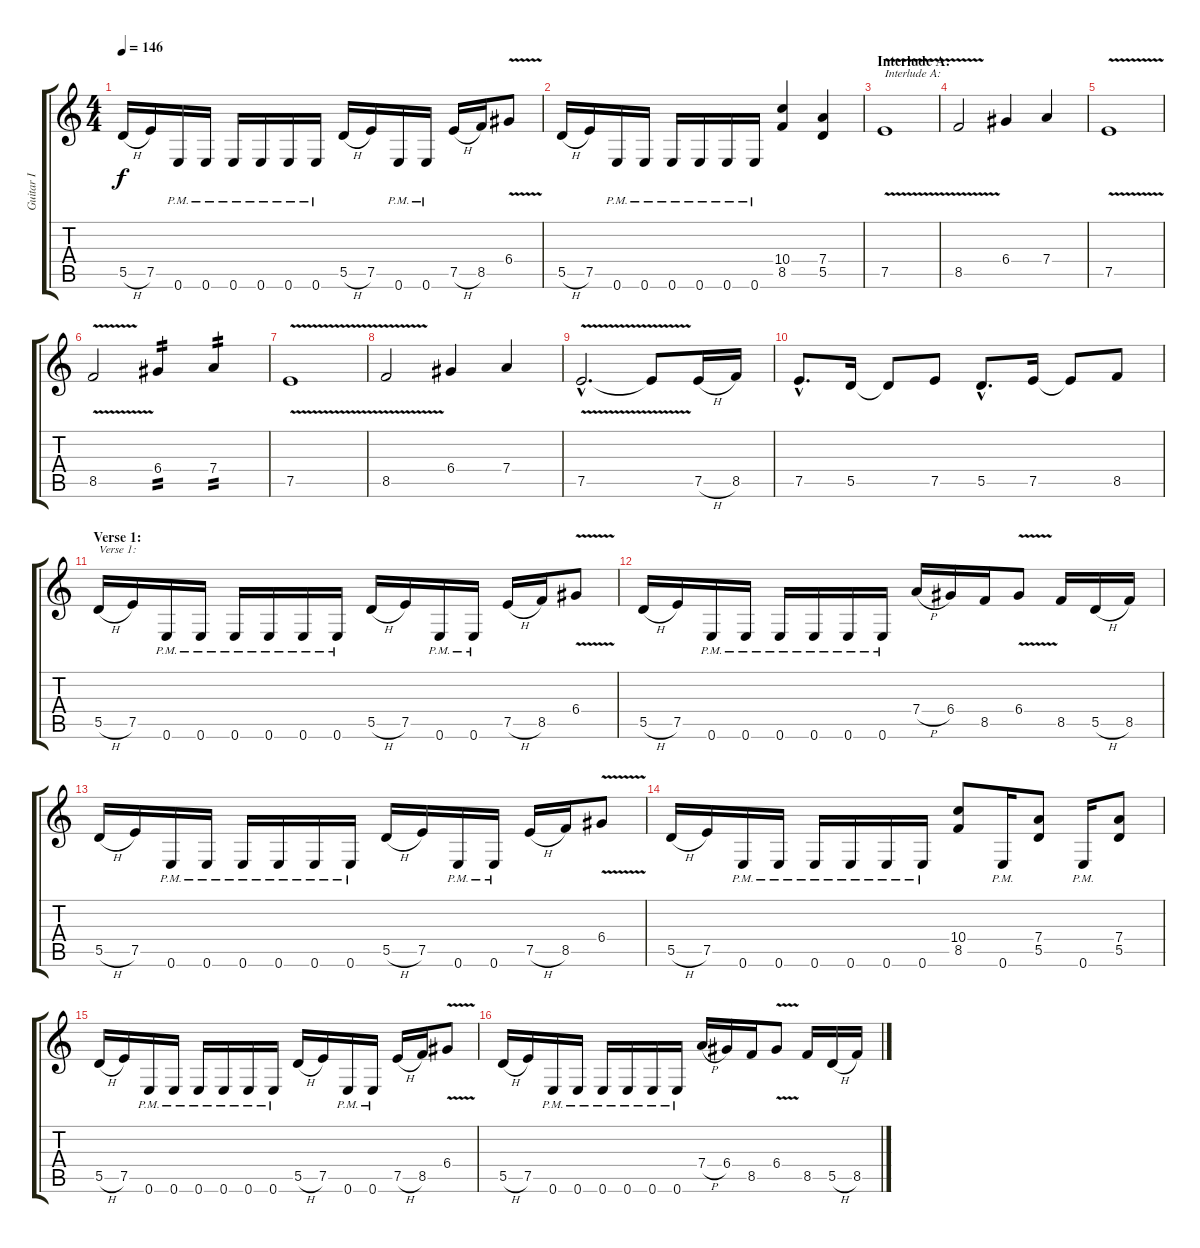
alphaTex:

\track ("Guitar I" "Guitar I") {instrument distortionguitar}
\staff {score tabs}
\tuning (E4 B3 G3 D3 A2 E2) {hide}
\ts (4 4)
\tempo 146
\clef g2
\ks c
5.5{h}.16{dy f} 7.5.16 0.6{pm}.16 0.6{pm}.16 0.6{pm}.16 0.6{pm}.16 0.6{pm}.16 0.6{pm}.16 5.5{h}.16 7.5.16 0.6{pm}.16 0.6{pm}.16 7.5{h}.16 8.5.16 6.4{v}.8 |
5.5{h}.16 7.5.16 0.6{pm}.16 0.6{pm}.16 0.6{pm}.16 0.6{pm}.16 0.6{pm}.16 0.6{pm}.16 (10.4 8.5).4 (7.4 5.5).4 |
\section ("" "Interlude A:")
7.5{v}.1{txt "Interlude A:"} |
8.5{v}.2 6.4.4 7.4.4 |
7.5{v}.1 |
8.5{v}.2 6.4.4{tp 2} 7.4.4{tp 2} |
7.5{v}.1 |
8.5{v}.2 6.4.4 7.4.4 |
7.5{v hac}.2{d} 7.5{t}.8 7.5{h}.16 8.5.16 |
7.5{hac}.8{d} 5.5.16 5.5{t}.8 7.5.8 5.5{hac}.8{d} 7.5.16 7.5{t}.8 8.5.8 |
\section ("" "Verse 1:")
5.5{h}.16{txt "Verse 1:"} 7.5.16 0.6{pm}.16 0.6{pm}.16 0.6{pm}.16 0.6{pm}.16 0.6{pm}.16 0.6{pm}.16 5.5{h}.16 7.5.16 0.6{pm}.16 0.6{pm}.16 7.5{h}.16 8.5.16 6.4{v}.8 |
5.5{h}.16 7.5.16 0.6{pm}.16 0.6{pm}.16 0.6{pm}.16 0.6{pm}.16 0.6{pm}.16 0.6{pm}.16 7.4{h}.16 6.4.16 8.5.16 6.4{v}.8 8.5.16 5.5{h}.16 8.5.16 |
5.5{h}.16 7.5.16 0.6{pm}.16 0.6{pm}.16 0.6{pm}.16 0.6{pm}.16 0.6{pm}.16 0.6{pm}.16 5.5{h}.16 7.5.16 0.6{pm}.16 0.6{pm}.16 7.5{h}.16 8.5.16 6.4{v}.8 |
5.5{h}.16 7.5.16 0.6{pm}.16 0.6{pm}.16 0.6{pm}.16 0.6{pm}.16 0.6{pm}.16 0.6{pm}.16 (10.4 8.5).8 0.6{pm}.16 (7.4 5.5).8 0.6{pm}.16 (7.4 5.5).8 |
5.5{h}.16 7.5.16 0.6{pm}.16 0.6{pm}.16 0.6{pm}.16 0.6{pm}.16 0.6{pm}.16 0.6{pm}.16 5.5{h}.16 7.5.16 0.6{pm}.16 0.6{pm}.16 7.5{h}.16 8.5.16 6.4{v}.8 |
5.5{h}.16 7.5.16 0.6{pm}.16 0.6{pm}.16 0.6{pm}.16 0.6{pm}.16 0.6{pm}.16 0.6{pm}.16 7.4{h}.16 6.4.16 8.5.16 6.4{v}.8 8.5.16 5.5{h}.16 8.5.16
